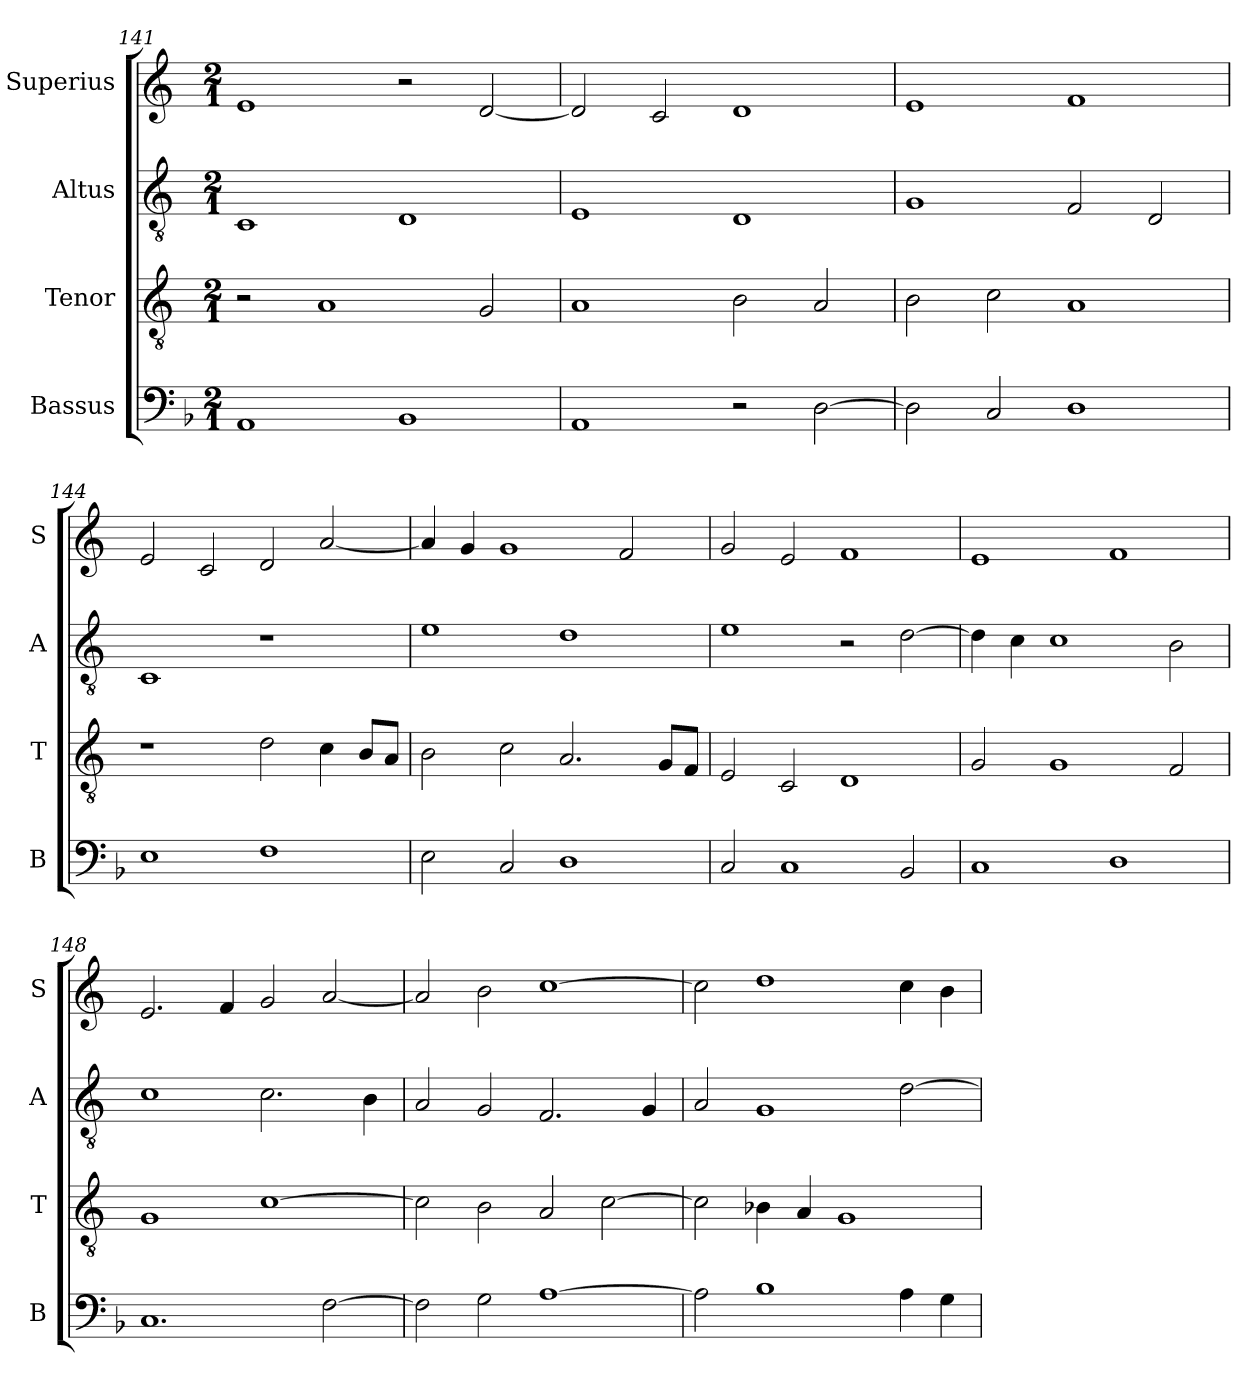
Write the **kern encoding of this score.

**kern	**kern	**kern	**kern
*part4	*part3	*part2	*part1
*staff4	*staff3	*staff2	*staff1
*I"Bassus	*I"Tenor	*I"Altus	*I"Superius
*I'B	*I'T	*I'A	*I'S
*clefF4	*clefGv2	*clefGv2	*clefG2
*k[b-]	*k[]	*k[]	*k[]
*M2/1	*M2/1	*M2/1	*M2/1
=141	=141	=141	=141
1AA	2r	1C	1e
.	1A	.	.
1BB-	.	1D	2r
.	2G	.	[2d
=142	=142	=142	=142
1AA	1A	1E	2d]
.	.	.	2c
2r	2B	1D	1d
[2D	2A	.	.
=143	=143	=143	=143
2D]	2B	1G	1e
2C	2c	.	.
1D	1A	2F	1f
.	.	2D	.
=144	=144	=144	=144
1E	1r	1C	2e
.	.	.	2c
1F	2d	1r	2d
.	4c	.	[2a
.	8BL	.	.
.	8AJ	.	.
=145	=145	=145	=145
2E	2B	1e	4a]
.	.	.	4g
2C	2c	.	1g
1D	2.A	1d	.
.	.	.	2f
.	8GL	.	.
.	8FJ	.	.
=146	=146	=146	=146
2C	2E	1e	2g
1C	2C	.	2e
.	1D	2r	1f
2BB-	.	[2d	.
=147	=147	=147	=147
1C	2G	4d]	1e
.	.	4c	.
.	1G	1c	.
1D	.	.	1f
.	2F	2B	.
=148	=148	=148	=148
1.C	1G	1c	2.e
.	.	.	4f
.	[1c	2.c	2g
[2F	.	.	[2a
.	.	4B	.
=149	=149	=149	=149
2F]	2c]	2A	2a]
2G	2B	2G	2b
[1A	2A	2.F	[1cc
.	[2c	.	.
.	.	4G	.
=150	=150	=150	=150
2A]	2c]	2A	2cc]
1B-	4B-X	1G	1dd
.	4A	.	.
.	1G	.	.
4A	.	[2d	4cc
4G	.	.	4b
=	=	=	=
*-	*-	*-	*-
